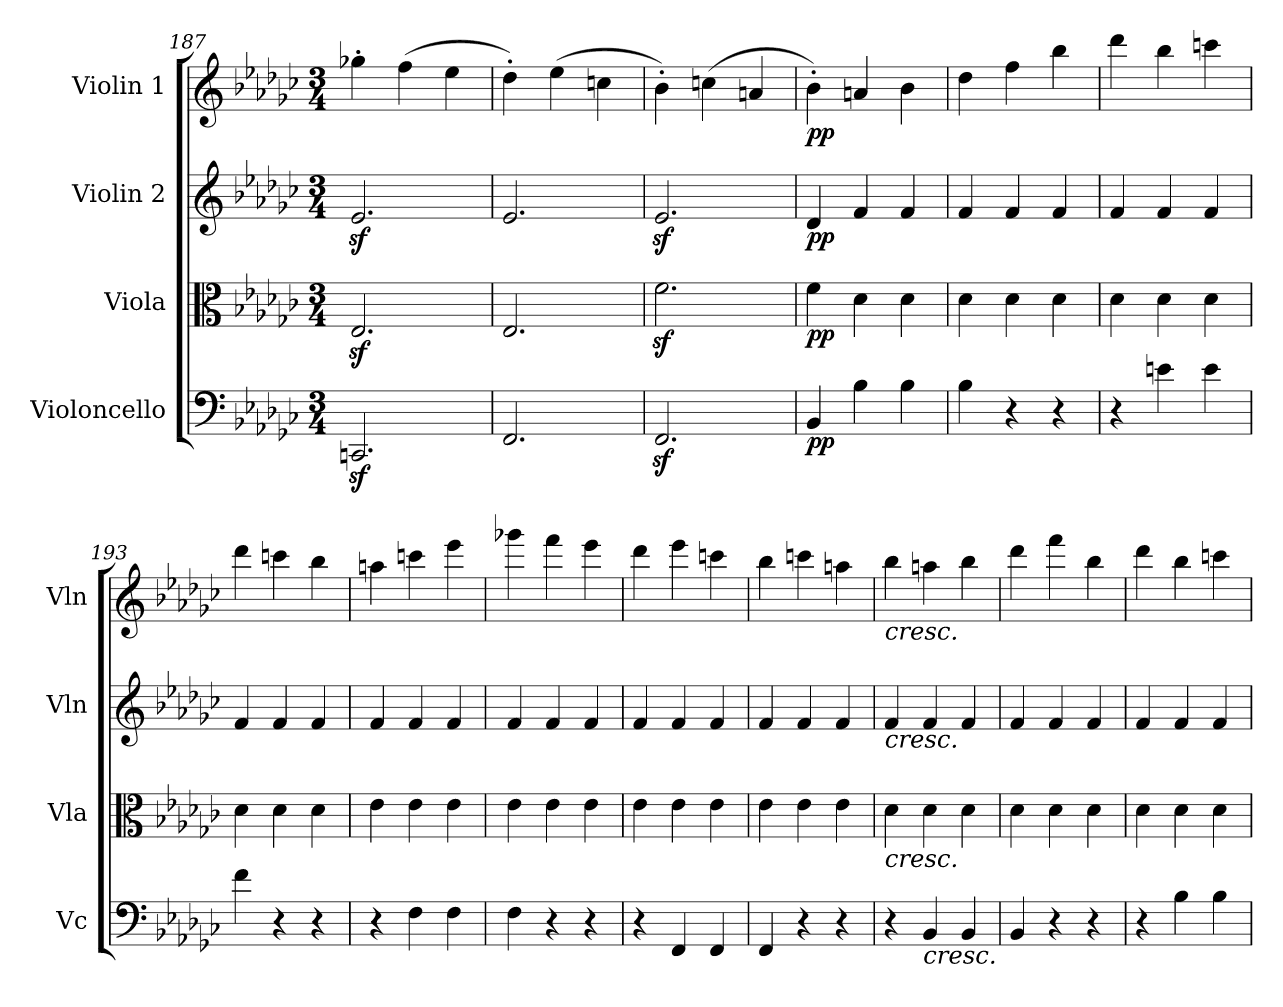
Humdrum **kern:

**kern	**dynam	**kern	**dynam	**kern	**dynam	**kern	**dynam
*part4	*part4	*part3	*part3	*part2	*part2	*part1	*part1
*staff4	*staff4	*staff3	*staff3	*staff2	*staff2	*staff1	*staff1
*I"Violoncello	*	*I"Viola	*	*I"Violin 2	*	*I"Violin 1	*
*I'Vc	*	*I'Vla	*	*I'Vln	*	*I'Vln	*
*clefF4	*	*clefC3	*	*clefG2	*	*clefG2	*
*k[b-e-a-d-g-c-]	*	*k[b-e-a-d-g-c-]	*	*k[b-e-a-d-g-c-]	*	*k[b-e-a-d-g-c-]	*
*M3/4	*	*M3/4	*	*M3/4	*	*M3/4	*
=187	=187	=187	=187	=187	=187	=187	=187
2.CCnz</	.	2.E-z</	.	2.e-z</	.	4gg-X'\	.
.	.	.	.	.	.	(4ff\	.
.	.	.	.	.	.	4ee-\	.
!!LO:LB:g=z
=188	=188	=188	=188	=188	=188	=188	=188
2.FF/	.	2.E-/	.	2.e-/	.	4dd-'\)	.
.	.	.	.	.	.	(4ee-\	.
.	.	.	.	.	.	4ccn\	.
=189	=189	=189	=189	=189	=189	=189	=189
2.FFz</	.	2.fz<\	.	2.e-z</	.	4b-'\)	.
.	.	.	.	.	.	(4ccn\	.
.	.	.	.	.	.	4an/	.
=190	=190	=190	=190	=190	=190	=190	=190
!	!LO:DY:b	!	!LO:DY:b	!	!LO:DY:b	!	!LO:DY:b
4BB-/	pp	4f\	pp	4d-/	pp	4b-'\)	pp
4B-\	.	4d-\	.	4f/	.	4an/	.
4B-\	.	4d-\	.	4f/	.	4b-\	.
=191	=191	=191	=191	=191	=191	=191	=191
4B-\	.	4d-\	.	4f/	.	4dd-\	.
4r	.	4d-\	.	4f/	.	4ff\	.
4r	.	4d-\	.	4f/	.	4bb-\	.
!!LO:LB:g=z
=192	=192	=192	=192	=192	=192	=192	=192
4r	.	4d-\	.	4f/	.	4ddd-\	.
4en\	.	4d-\	.	4f/	.	4bb-\	.
4e\	.	4d-\	.	4f/	.	4cccn\	.
=193	=193	=193	=193	=193	=193	=193	=193
4f\	.	4d-\	.	4f/	.	4ddd-\	.
4r	.	4d-\	.	4f/	.	4cccn\	.
4r	.	4d-\	.	4f/	.	4bb-\	.
=194	=194	=194	=194	=194	=194	=194	=194
4r	.	4e-\	.	4f/	.	4aan\	.
4F\	.	4e-\	.	4f/	.	4cccn\	.
4F\	.	4e-\	.	4f/	.	4eee-\	.
=195	=195	=195	=195	=195	=195	=195	=195
4F\	.	4e-\	.	4f/	.	4ggg-X\	.
4r	.	4e-\	.	4f/	.	4fff\	.
4r	.	4e-\	.	4f/	.	4eee-\	.
=196	=196	=196	=196	=196	=196	=196	=196
4r	.	4e-\	.	4f/	.	4ddd-\	.
4FF/	.	4e-\	.	4f/	.	4eee-\	.
4FF/	.	4e-\	.	4f/	.	4cccn\	.
=197	=197	=197	=197	=197	=197	=197	=197
4FF/	.	4e-\	.	4f/	.	4bb-\	.
4r	.	4e-\	.	4f/	.	4cccn\	.
4r	.	4e-\	.	4f/	.	4aan\	.
=198	=198	=198	=198	=198	=198	=198	=198
!	!	!	!	!	!	!LO:TX:b:i:t=cresc.	!
!	!	!	!	!LO:TX:b:i:t=cresc.	!	!	!
!	!	!LO:TX:b:i:t=cresc.	!	!	!	!	!
4r	.	4d-\	.	4f/	.	4bb-\	.
!LO:TX:b:i:t=cresc.	!	!	!	!	!	!	!
4BB-/	.	4d-\	.	4f/	.	4aan\	.
4BB-/	.	4d-\	.	4f/	.	4bb-\	.
=199	=199	=199	=199	=199	=199	=199	=199
4BB-/	.	4d-\	.	4f/	.	4ddd-\	.
4r	.	4d-\	.	4f/	.	4fff\	.
4r	.	4d-\	.	4f/	.	4bb-\	.
=200	=200	=200	=200	=200	=200	=200	=200
4r	.	4d-\	.	4f/	.	4ddd-\	.
4B-\	.	4d-\	.	4f/	.	4bb-\	.
4B-\	.	4d-\	.	4f/	.	4cccn\	.
=	=	=	=	=	=	=	=
*-	*-	*-	*-	*-	*-	*-	*-
